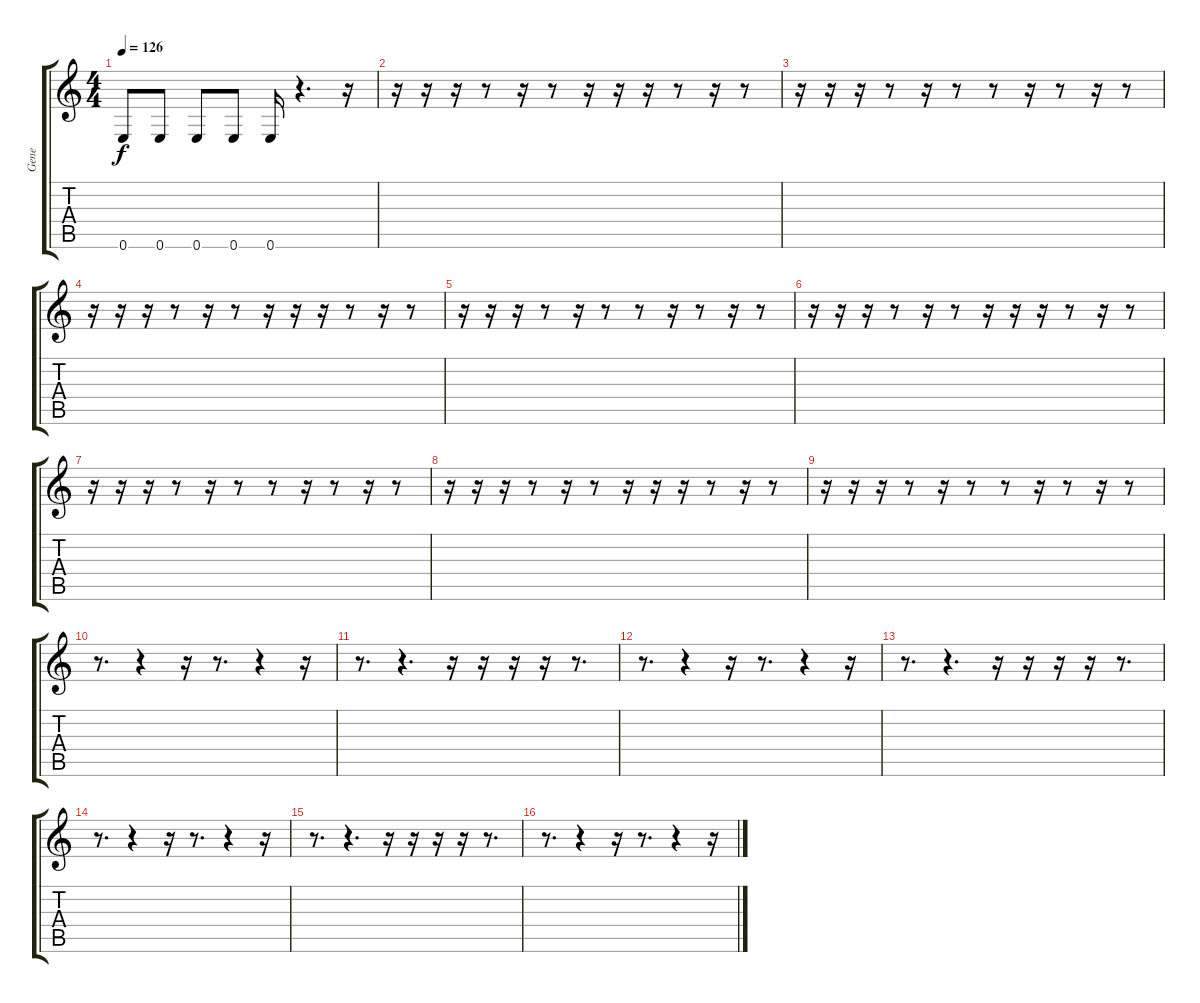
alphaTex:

\track ("Gene" "Gene") {instrument electricbasspick}
\staff {score tabs}
\tuning (E4 B3 G3 D3 A2 E2) {hide}
\ts (4 4)
\tempo 126
\clef g2
\ks c
0.6.8{dy f} 0.6.8 0.6.8 0.6.8 0.6.16 r.4{d} r.16 |
r.16 r.16 r.16 r.8 r.16 r.8 r.16 r.16 r.16 r.8 r.16 r.8 |
r.16 r.16 r.16 r.8 r.16 r.8 r.8 r.16 r.8 r.16 r.8 |
r.16 r.16 r.16 r.8 r.16 r.8 r.16 r.16 r.16 r.8 r.16 r.8 |
r.16 r.16 r.16 r.8 r.16 r.8 r.8 r.16 r.8 r.16 r.8 |
r.16 r.16 r.16 r.8 r.16 r.8 r.16 r.16 r.16 r.8 r.16 r.8 |
r.16 r.16 r.16 r.8 r.16 r.8 r.8 r.16 r.8 r.16 r.8 |
r.16 r.16 r.16 r.8 r.16 r.8 r.16 r.16 r.16 r.8 r.16 r.8 |
r.16 r.16 r.16 r.8 r.16 r.8 r.8 r.16 r.8 r.16 r.8 |
r.8{d} r.4 r.16 r.8{d} r.4 r.16 |
r.8{d} r.4{d} r.16 r.16 r.16 r.16 r.8{d} |
r.8{d} r.4 r.16 r.8{d} r.4 r.16 |
r.8{d} r.4{d} r.16 r.16 r.16 r.16 r.8{d} |
r.8{d} r.4 r.16 r.8{d} r.4 r.16 |
r.8{d} r.4{d} r.16 r.16 r.16 r.16 r.8{d} |
r.8{d} r.4 r.16 r.8{d} r.4 r.16
